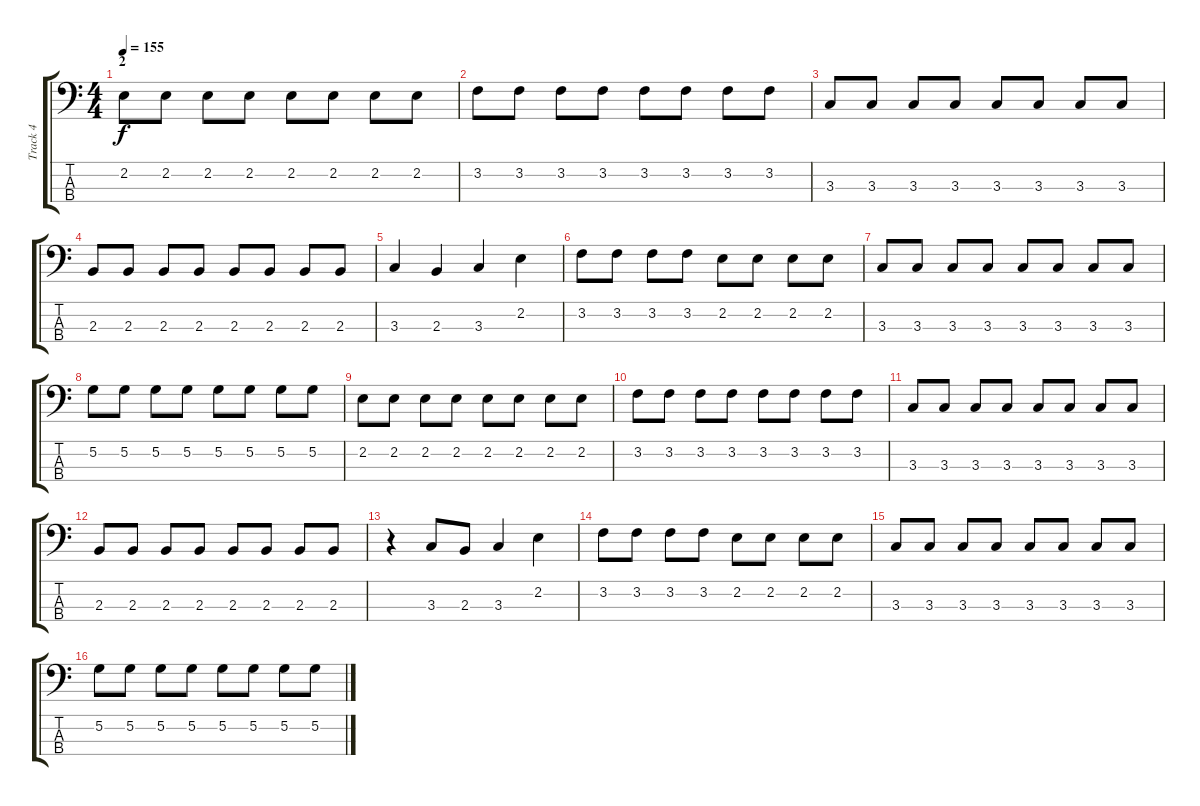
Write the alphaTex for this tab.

\track ("Track 4" "Track 4") {instrument electricbasspick}
\staff {score tabs}
\tuning (G2 D2 A1 E1) {hide}
\ts (4 4)
\section ("" "2")
\tempo 155
\clef f4
\ks c
2.2.8{dy f} 2.2.8 2.2.8 2.2.8 2.2.8 2.2.8 2.2.8 2.2.8 |
3.2.8 3.2.8 3.2.8 3.2.8 3.2.8 3.2.8 3.2.8 3.2.8 |
3.3.8 3.3.8 3.3.8 3.3.8 3.3.8 3.3.8 3.3.8 3.3.8 |
2.3.8 2.3.8 2.3.8 2.3.8 2.3.8 2.3.8 2.3.8 2.3.8 |
3.3.4 2.3.4 3.3.4 2.2.4 |
3.2.8 3.2.8 3.2.8 3.2.8 2.2.8 2.2.8 2.2.8 2.2.8 |
3.3.8 3.3.8 3.3.8 3.3.8 3.3.8 3.3.8 3.3.8 3.3.8 |
5.2.8 5.2.8 5.2.8 5.2.8 5.2.8 5.2.8 5.2.8 5.2.8 |
2.2.8 2.2.8 2.2.8 2.2.8 2.2.8 2.2.8 2.2.8 2.2.8 |
3.2.8 3.2.8 3.2.8 3.2.8 3.2.8 3.2.8 3.2.8 3.2.8 |
3.3.8 3.3.8 3.3.8 3.3.8 3.3.8 3.3.8 3.3.8 3.3.8 |
2.3.8 2.3.8 2.3.8 2.3.8 2.3.8 2.3.8 2.3.8 2.3.8 |
r.4 3.3.8 2.3.8 3.3.4 2.2.4 |
3.2.8 3.2.8 3.2.8 3.2.8 2.2.8 2.2.8 2.2.8 2.2.8 |
3.3.8 3.3.8 3.3.8 3.3.8 3.3.8 3.3.8 3.3.8 3.3.8 |
5.2.8 5.2.8 5.2.8 5.2.8 5.2.8 5.2.8 5.2.8 5.2.8
